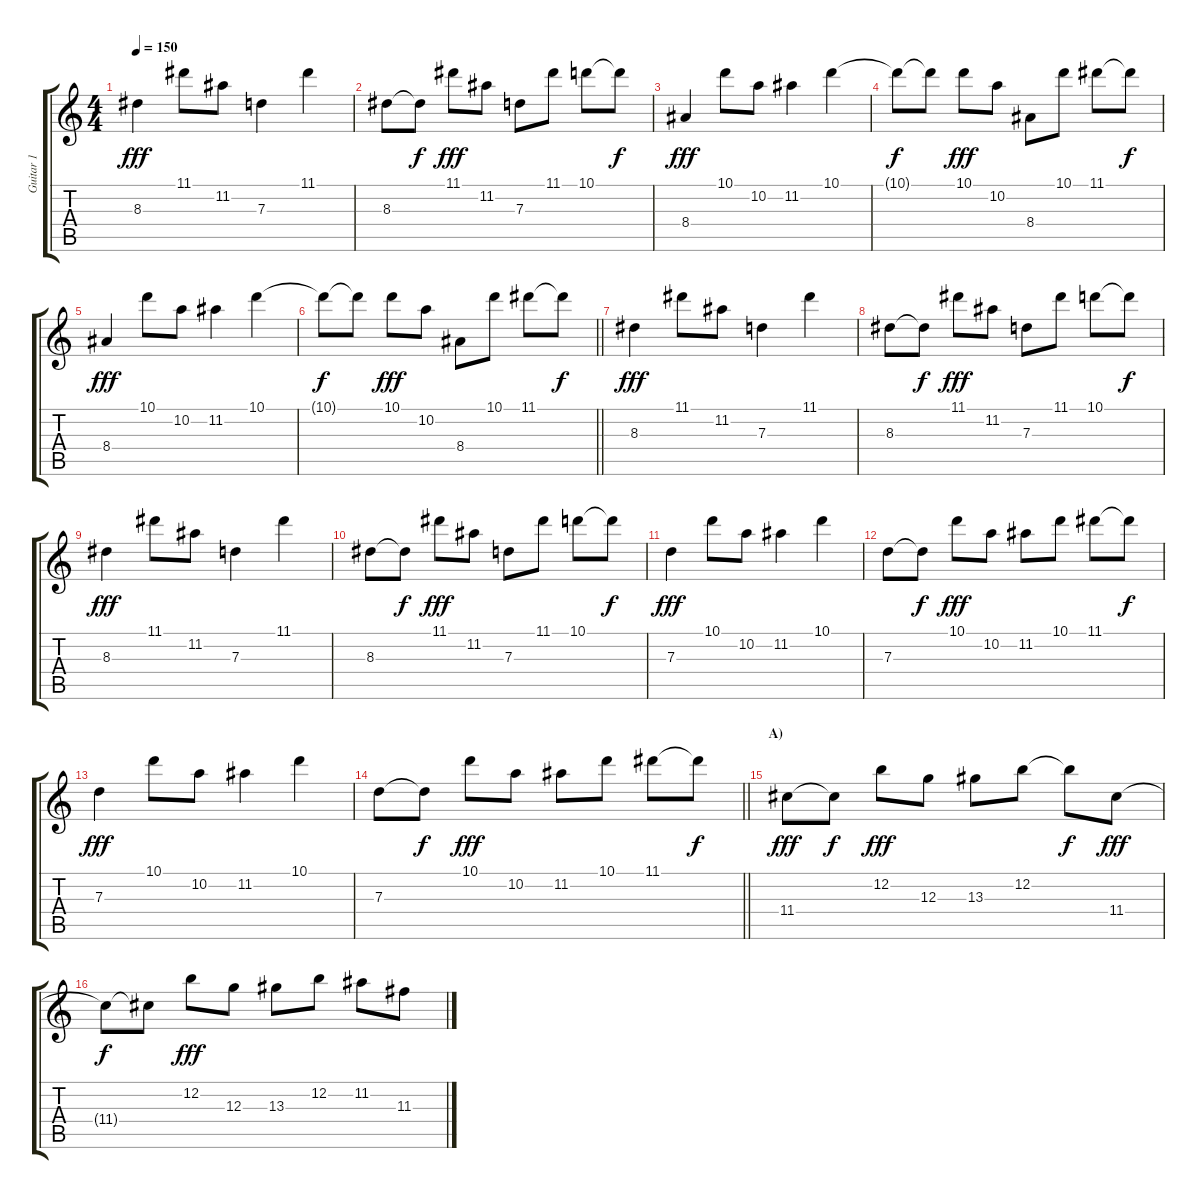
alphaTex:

\track ("Guitar 1" "Guitar 1") {instrument overdrivenguitar}
\staff {score tabs}
\tuning (E4 B3 G3 D3 A2 E2) {hide}
\ts (4 4)
\tempo 150
\clef g2
\ks c
8.3.4{dy fff} 11.1.8 11.2.8 7.3.4 11.1.4 |
8.3.8 8.3{t}.8{dy f} 11.1.8{dy fff} 11.2.8 7.3.8 11.1.8 10.1.8 10.1{t}.8{dy f} |
8.4.4{dy fff} 10.1.8 10.2.8 11.2.4 10.1.4 |
10.1{t}.8{dy f} 10.1{t}.8 10.1.8{dy fff} 10.2.8 8.4.8 10.1.8 11.1.8 11.1{t}.8{dy f} |
8.4.4{dy fff} 10.1.8 10.2.8 11.2.4 10.1.4 |
\barLineRight lightlight
10.1{t}.8{dy f} 10.1{t}.8 10.1.8{dy fff} 10.2.8 8.4.8 10.1.8 11.1.8 11.1{t}.8{dy f} |
8.3.4{dy fff} 11.1.8 11.2.8 7.3.4 11.1.4 |
8.3.8 8.3{t}.8{dy f} 11.1.8{dy fff} 11.2.8 7.3.8 11.1.8 10.1.8 10.1{t}.8{dy f} |
8.3.4{dy fff} 11.1.8 11.2.8 7.3.4 11.1.4 |
8.3.8 8.3{t}.8{dy f} 11.1.8{dy fff} 11.2.8 7.3.8 11.1.8 10.1.8 10.1{t}.8{dy f} |
7.3.4{dy fff} 10.1.8 10.2.8 11.2.4 10.1.4 |
7.3.8 7.3{t}.8{dy f} 10.1.8{dy fff} 10.2.8 11.2.8 10.1.8 11.1.8 11.1{t}.8{dy f} |
7.3.4{dy fff} 10.1.8 10.2.8 11.2.4 10.1.4 |
\barLineRight lightlight
7.3.8 7.3{t}.8{dy f} 10.1.8{dy fff} 10.2.8 11.2.8 10.1.8 11.1.8 11.1{t}.8{dy f} |
\section ("" "A)")
11.4.8{dy fff} 11.4{t}.8{dy f} 12.2.8{dy fff} 12.3.8 13.3.8 12.2.8 12.2{t}.8{dy f} 11.4.8{dy fff} |
11.4{t}.8{dy f} 11.4{t}.8 12.2.8{dy fff} 12.3.8 13.3.8 12.2.8 11.2.8 11.3.8
